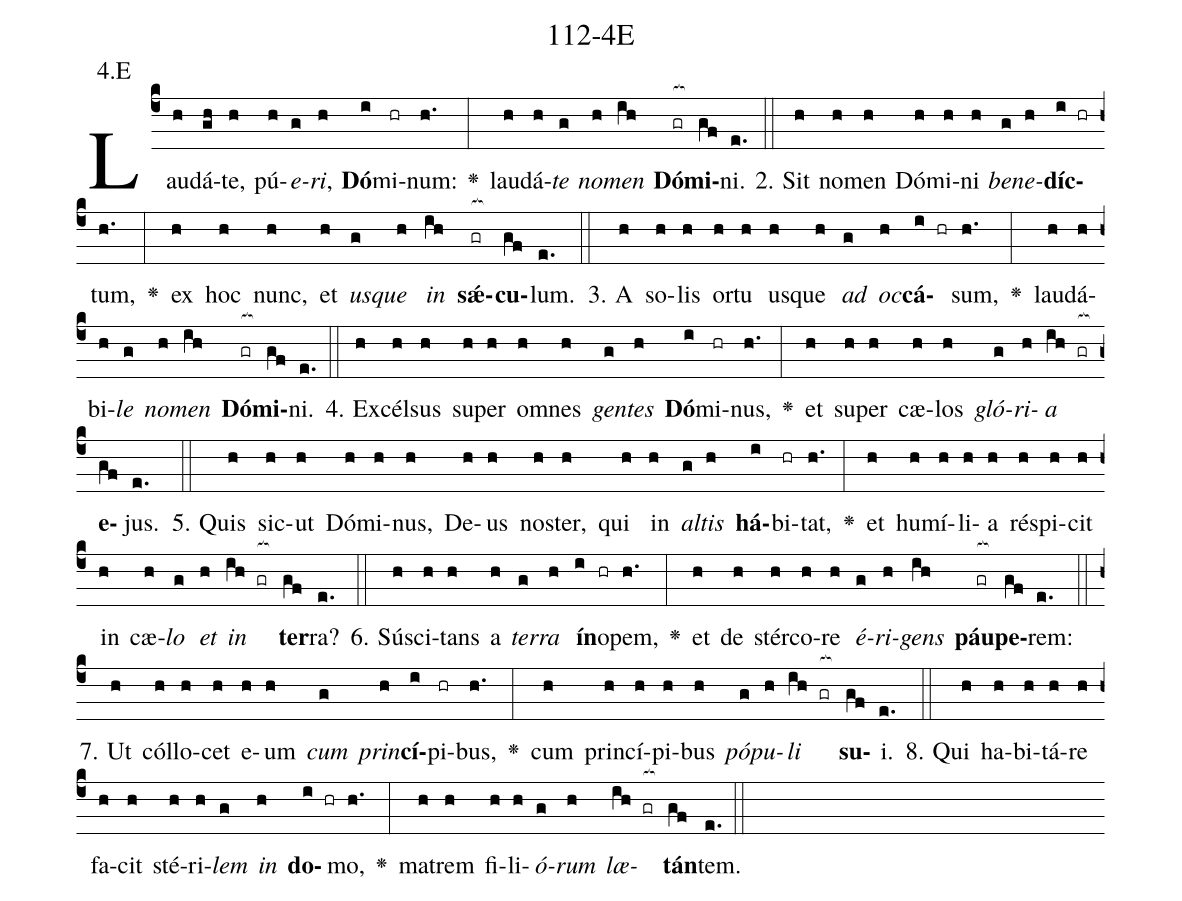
name: 112-4E;
annotation: 4.E;
%%
(c4)Lau(h)dá(gh)te,(h) pú(h)<i>e</i>(g)<i>ri</i>,(h) <b>Dó</b>(i)mi(hr)num:(h.) <v>\greheightstar</v>(:) lau(h)dá(h)<i>te</i>(g) <i>no</i>(h)<i>men</i>(ih) <b>Dó</b>(gr[ocb:1{])<b>mi</b>(gf[ocb:0}])ni.(e.) (::)
2. Sit(h) no(h)men(h) Dó(h)mi(h)ni(h) <i>be</i>(g)<i>ne</i>(h)<b>díc</b>(i hr)tum,(h.) <v>\greheightstar</v>(:) ex(h) hoc(h) nunc,(h) et(h) <i>us</i>(g)<i>que</i>(h) <i>in</i>(ih) <b>sǽ</b>(gr[ocb:1{])<b>cu</b>(gf[ocb:0}])lum.(e.) (::)
3. A(h) so(h)lis(h) or(h)tu(h) us(h)que(h) <i>ad</i>(g) <i>oc</i>(h)<b>cá</b>(i hr)sum,(h.) <v>\greheightstar</v>(:) lau(h)dá(h)bi(h)<i>le</i>(g) <i>no</i>(h)<i>men</i>(ih) <b>Dó</b>(gr[ocb:1{])<b>mi</b>(gf[ocb:0}])ni.(e.) (::)
4. Ex(h)cél(h)sus(h) su(h)per(h) om(h)nes(h) <i>gen</i>(g)<i>tes</i>(h) <b>Dó</b>(i)mi(hr)nus,(h.) <v>\greheightstar</v>(:) et(h) su(h)per(h) cæ(h)los(h) <i>gló</i>(g)<i>ri</i>(h)<i>a</i>(ih gr[ocb:1{]) <b>e</b>(gf[ocb:0}])jus.(e.) (::)
5. Quis(h) sic(h)ut(h) Dó(h)mi(h)nus,(h) De(h)us(h) nos(h)ter,(h) qui(h) in(h) <i>al</i>(g)<i>tis</i>(h) <b>há</b>(i)bi(hr)tat,(h.) <v>\greheightstar</v>(:) et(h) hu(h)mí(h)li(h)a(h) ré(h)spi(h)cit(h) in(h) cæ(h)<i>lo</i>(g) <i>et</i>(h) <i>in</i>(ih gr[ocb:1{]) <b>ter</b>(gf[ocb:0}])ra?(e.) (::)
6. Sú(h)sci(h)tans(h) a(h) <i>ter</i>(g)<i>ra</i>(h) <b>ín</b>(i)o(hr)pem,(h.) <v>\greheightstar</v>(:) et(h) de(h) stér(h)co(h)re(h) <i>é</i>(g)<i>ri</i>(h)<i>gens</i>(ih) <b>páu</b>(gr[ocb:1{])<b>pe</b>(gf[ocb:0}])rem:(e.) (::)
7. Ut(h) cól(h)lo(h)cet(h) e(h)um(h) <i>cum</i>(g) <i>prin</i>(h)<b>cí</b>(i)pi(hr)bus,(h.) <v>\greheightstar</v>(:) cum(h) prin(h)cí(h)pi(h)bus(h) <i>pó</i>(g)<i>pu</i>(h)<i>li</i>(ih gr[ocb:1{]) <b>su</b>(gf[ocb:0}])i.(e.) (::)
8. Qui(h) ha(h)bi(h)tá(h)re(h) fa(h)cit(h) sté(h)ri(h)<i>lem</i>(g) <i>in</i>(h) <b>do</b>(i hr)mo,(h.) <v>\greheightstar</v>(:) ma(h)trem(h) fi(h)li(h)<i>ó</i>(g)<i>rum</i>(h) <i>læ</i>(ih gr[ocb:1{])<b>tán</b>(gf[ocb:0}])tem.(e.) (::)
